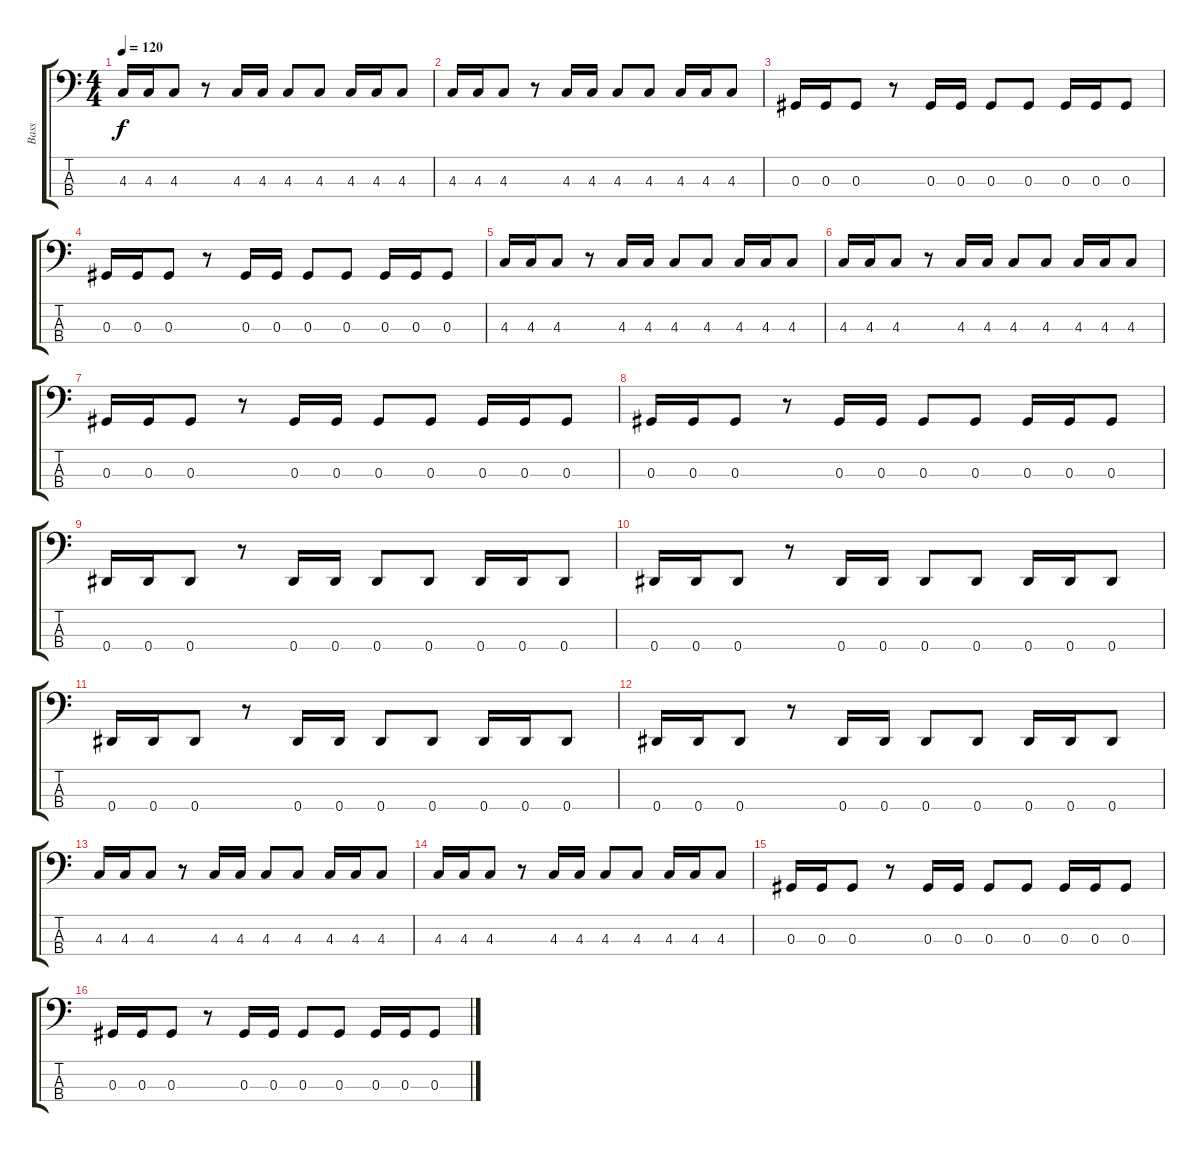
\track ("Bass" "Bass") {instrument electricbasspick}
\staff {score tabs}
\tuning (Gb2 Db2 Ab1 Eb1) {hide}
\ts (4 4)
\tempo 120
\clef f4
\ks c
4.3.16{dy f} 4.3.16 4.3.8 r.8 4.3.16 4.3.16 4.3.8 4.3.8 4.3.16 4.3.16 4.3.8 |
4.3.16 4.3.16 4.3.8 r.8 4.3.16 4.3.16 4.3.8 4.3.8 4.3.16 4.3.16 4.3.8 |
0.3.16 0.3.16 0.3.8 r.8 0.3.16 0.3.16 0.3.8 0.3.8 0.3.16 0.3.16 0.3.8 |
0.3.16 0.3.16 0.3.8 r.8 0.3.16 0.3.16 0.3.8 0.3.8 0.3.16 0.3.16 0.3.8 |
4.3.16 4.3.16 4.3.8 r.8 4.3.16 4.3.16 4.3.8 4.3.8 4.3.16 4.3.16 4.3.8 |
4.3.16 4.3.16 4.3.8 r.8 4.3.16 4.3.16 4.3.8 4.3.8 4.3.16 4.3.16 4.3.8 |
0.3.16 0.3.16 0.3.8 r.8 0.3.16 0.3.16 0.3.8 0.3.8 0.3.16 0.3.16 0.3.8 |
0.3.16 0.3.16 0.3.8 r.8 0.3.16 0.3.16 0.3.8 0.3.8 0.3.16 0.3.16 0.3.8 |
0.4.16{volume 12} 0.4.16 0.4.8 r.8 0.4.16 0.4.16 0.4.8 0.4.8 0.4.16 0.4.16 0.4.8 |
0.4.16 0.4.16 0.4.8 r.8 0.4.16 0.4.16 0.4.8 0.4.8 0.4.16 0.4.16 0.4.8 |
0.4.16 0.4.16 0.4.8 r.8 0.4.16 0.4.16 0.4.8 0.4.8 0.4.16 0.4.16 0.4.8 |
0.4.16 0.4.16 0.4.8 r.8 0.4.16 0.4.16 0.4.8 0.4.8 0.4.16 0.4.16 0.4.8 |
4.3.16{volume 10} 4.3.16 4.3.8 r.8 4.3.16 4.3.16 4.3.8 4.3.8 4.3.16 4.3.16 4.3.8 |
4.3.16 4.3.16 4.3.8 r.8 4.3.16 4.3.16 4.3.8 4.3.8 4.3.16 4.3.16 4.3.8 |
0.3.16 0.3.16 0.3.8 r.8 0.3.16 0.3.16 0.3.8 0.3.8 0.3.16 0.3.16 0.3.8 |
0.3.16 0.3.16 0.3.8 r.8 0.3.16 0.3.16 0.3.8 0.3.8 0.3.16 0.3.16 0.3.8
